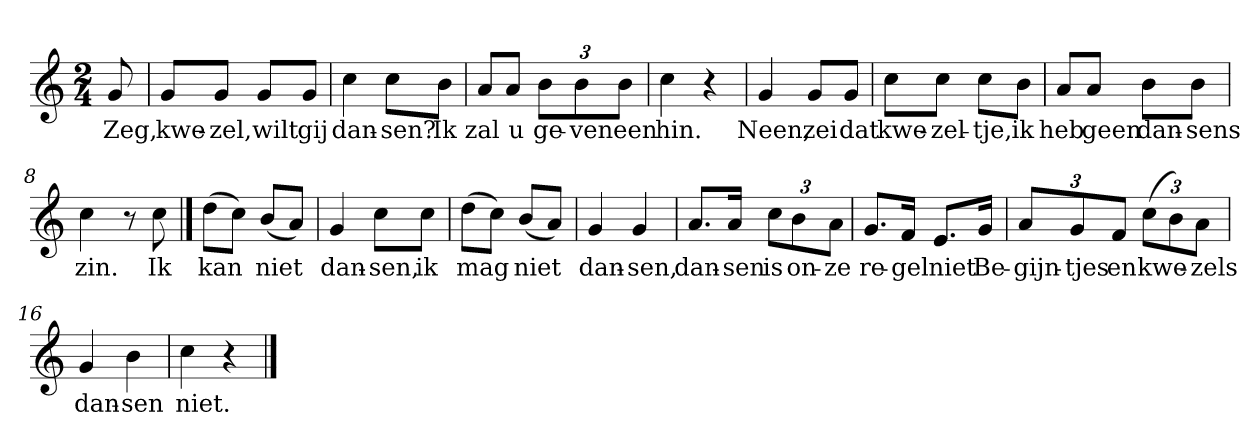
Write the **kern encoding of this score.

**kern	**text
*part1	*part1
*staff1	*staff1
*clefG2	*
*k[]	*
*C:	*
*M2/4	*
*MM120	*
=	=
8g	Zeg,
=1	=1
8g/L	kwe-
8g/J	-zel,
8g/L	wilt
8g/J	gij
=2	=2
4cc	dan-
8cc\L	-sen?
8b\J	Ik
=3	=3
8a/L	zal
8a/J	u
12b\L	ge-
12b\	-ven
12b\J	een
=4	=4
4cc	hin.
4r	.
=5	=5
4g	Neen,
8g/L	zei
8g/J	dat
=6	=6
8cc\L	kwe-
8cc\J	-zel-
8cc\L	-tje,
8b\J	ik
=7	=7
8a/L	heb
8a/J	geen
8b\L	dan-
8b\J	-sens
=8	=8
4cc	zin.
8r	.
8cc	Ik
==9	==9
(8dd\L	kan
8cc\J)	.
(8b/L	niet
8a/J)	.
=10	=10
4g	dan-
8cc\L	-sen,
8cc\J	ik
=11	=11
(8dd\L	mag
8cc\J)	.
(8b/L	niet
8a/J)	.
=12	=12
4g	dan-
4g	-sen,
=13	=13
8.a/L	dan-
16a/Jk	-sen
12cc\L	is
12b\	on-
12a\J	-ze
=14	=14
8.g/L	re-
16f/Jk	-gel
8.e/L	niet
16g/Jk	Be-
=15	=15
12a/L	-gijn-
12g/	-tjes
12f/J	en
(12cc\L	kwe-
12b\)	.
12a\J	-zels
=16	=16
4g	dan-
4b	-sen
=17	=17
4cc	niet.
4r	.
==	==
*-	*-
